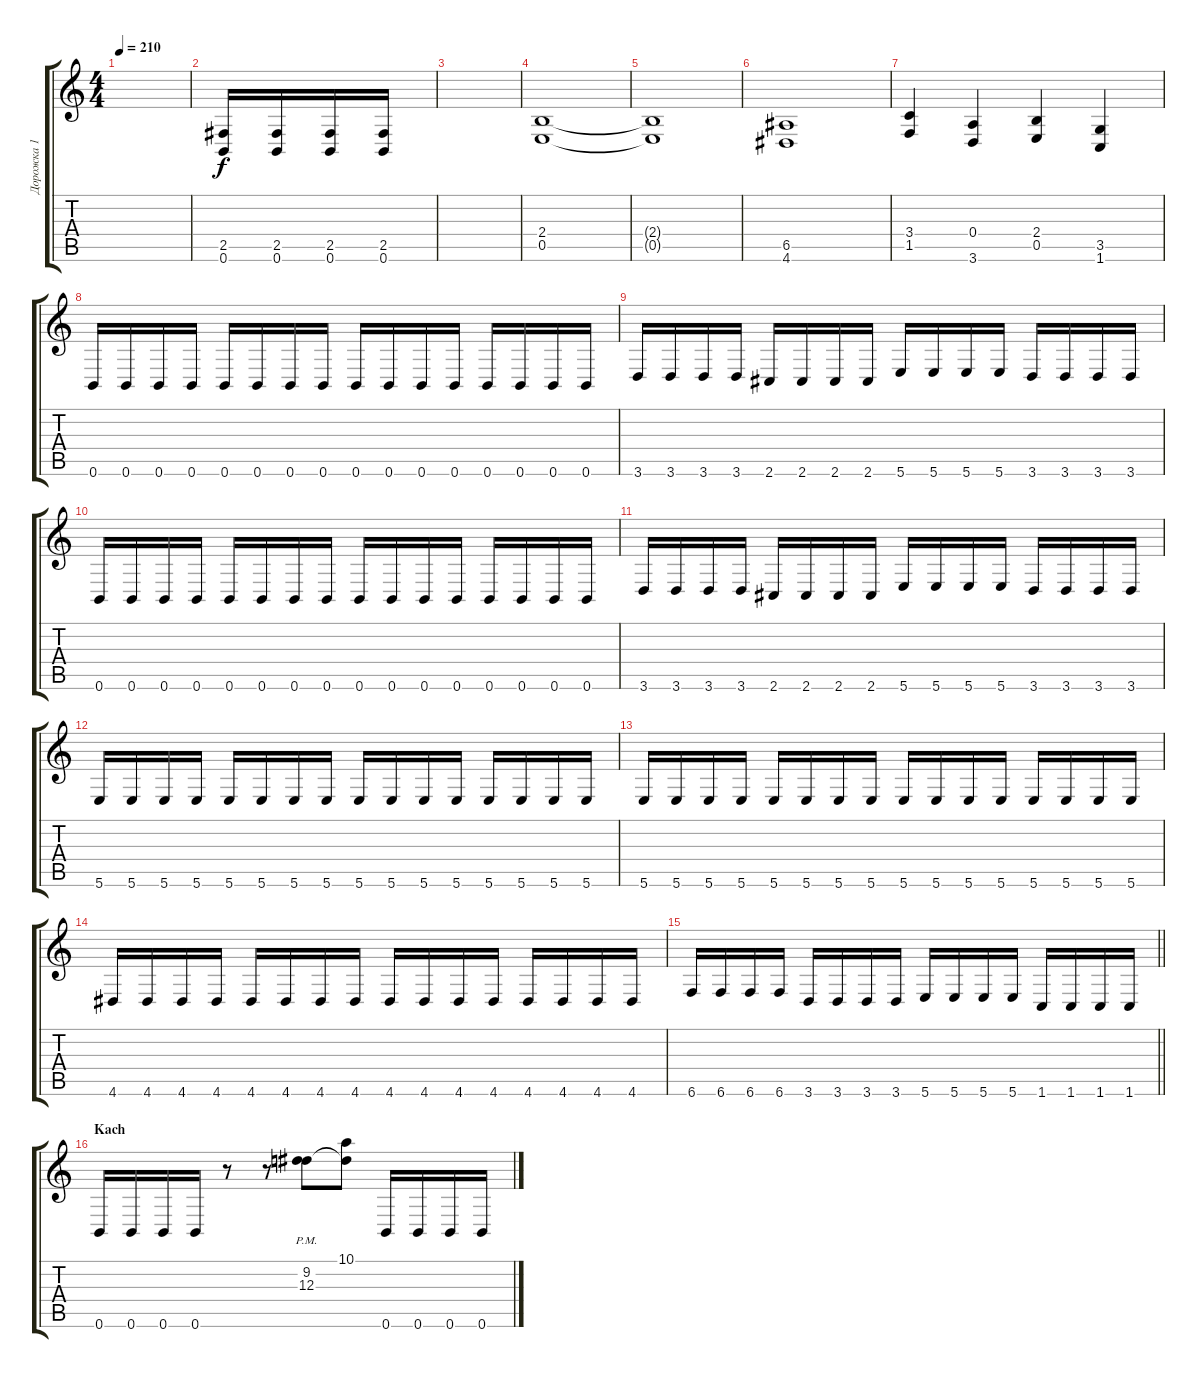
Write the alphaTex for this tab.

\track ("Дорожка 1" "Дорожка 1") {instrument distortionguitar}
\staff {score tabs}
\tuning (B3 Gb3 D3 A2 E2 B1) {hide}
\ts (4 4)
\tempo 210
\clef g2
\ks c
|
(2.5 0.6).16 (2.5 0.6).16 (2.5 0.6).16 (2.5 0.6).16 |
|
(2.4 0.5).1 |
(2.4{t} 0.5{t}).1 |
(6.5 4.6).1 |
(3.4 1.5).4 (0.4 3.6).4 (2.4 0.5).4 (3.5 1.6).4 |
0.6.16 0.6.16 0.6.16 0.6.16 0.6.16 0.6.16 0.6.16 0.6.16 0.6.16 0.6.16 0.6.16 0.6.16 0.6.16 0.6.16 0.6.16 0.6.16 |
3.6.16 3.6.16 3.6.16 3.6.16 2.6.16 2.6.16 2.6.16 2.6.16 5.6.16 5.6.16 5.6.16 5.6.16 3.6.16 3.6.16 3.6.16 3.6.16 |
0.6.16 0.6.16 0.6.16 0.6.16 0.6.16 0.6.16 0.6.16 0.6.16 0.6.16 0.6.16 0.6.16 0.6.16 0.6.16 0.6.16 0.6.16 0.6.16 |
3.6.16 3.6.16 3.6.16 3.6.16 2.6.16 2.6.16 2.6.16 2.6.16 5.6.16 5.6.16 5.6.16 5.6.16 3.6.16 3.6.16 3.6.16 3.6.16 |
5.6.16 5.6.16 5.6.16 5.6.16 5.6.16 5.6.16 5.6.16 5.6.16 5.6.16 5.6.16 5.6.16 5.6.16 5.6.16 5.6.16 5.6.16 5.6.16 |
5.6.16 5.6.16 5.6.16 5.6.16 5.6.16 5.6.16 5.6.16 5.6.16 5.6.16 5.6.16 5.6.16 5.6.16 5.6.16 5.6.16 5.6.16 5.6.16 |
4.6.16 4.6.16 4.6.16 4.6.16 4.6.16 4.6.16 4.6.16 4.6.16 4.6.16 4.6.16 4.6.16 4.6.16 4.6.16 4.6.16 4.6.16 4.6.16 |
\barLineRight lightlight
6.6.16 6.6.16 6.6.16 6.6.16 3.6.16 3.6.16 3.6.16 3.6.16 5.6.16 5.6.16 5.6.16 5.6.16 1.6.16 1.6.16 1.6.16 1.6.16 |
\section ("" "Kach")
0.6.16 0.6.16 0.6.16 0.6.16 r.8 r.8 (9.2{pm} 12.3{pm}).8 (10.1 12.3{t}).8 0.6.16 0.6.16 0.6.16 0.6.16
